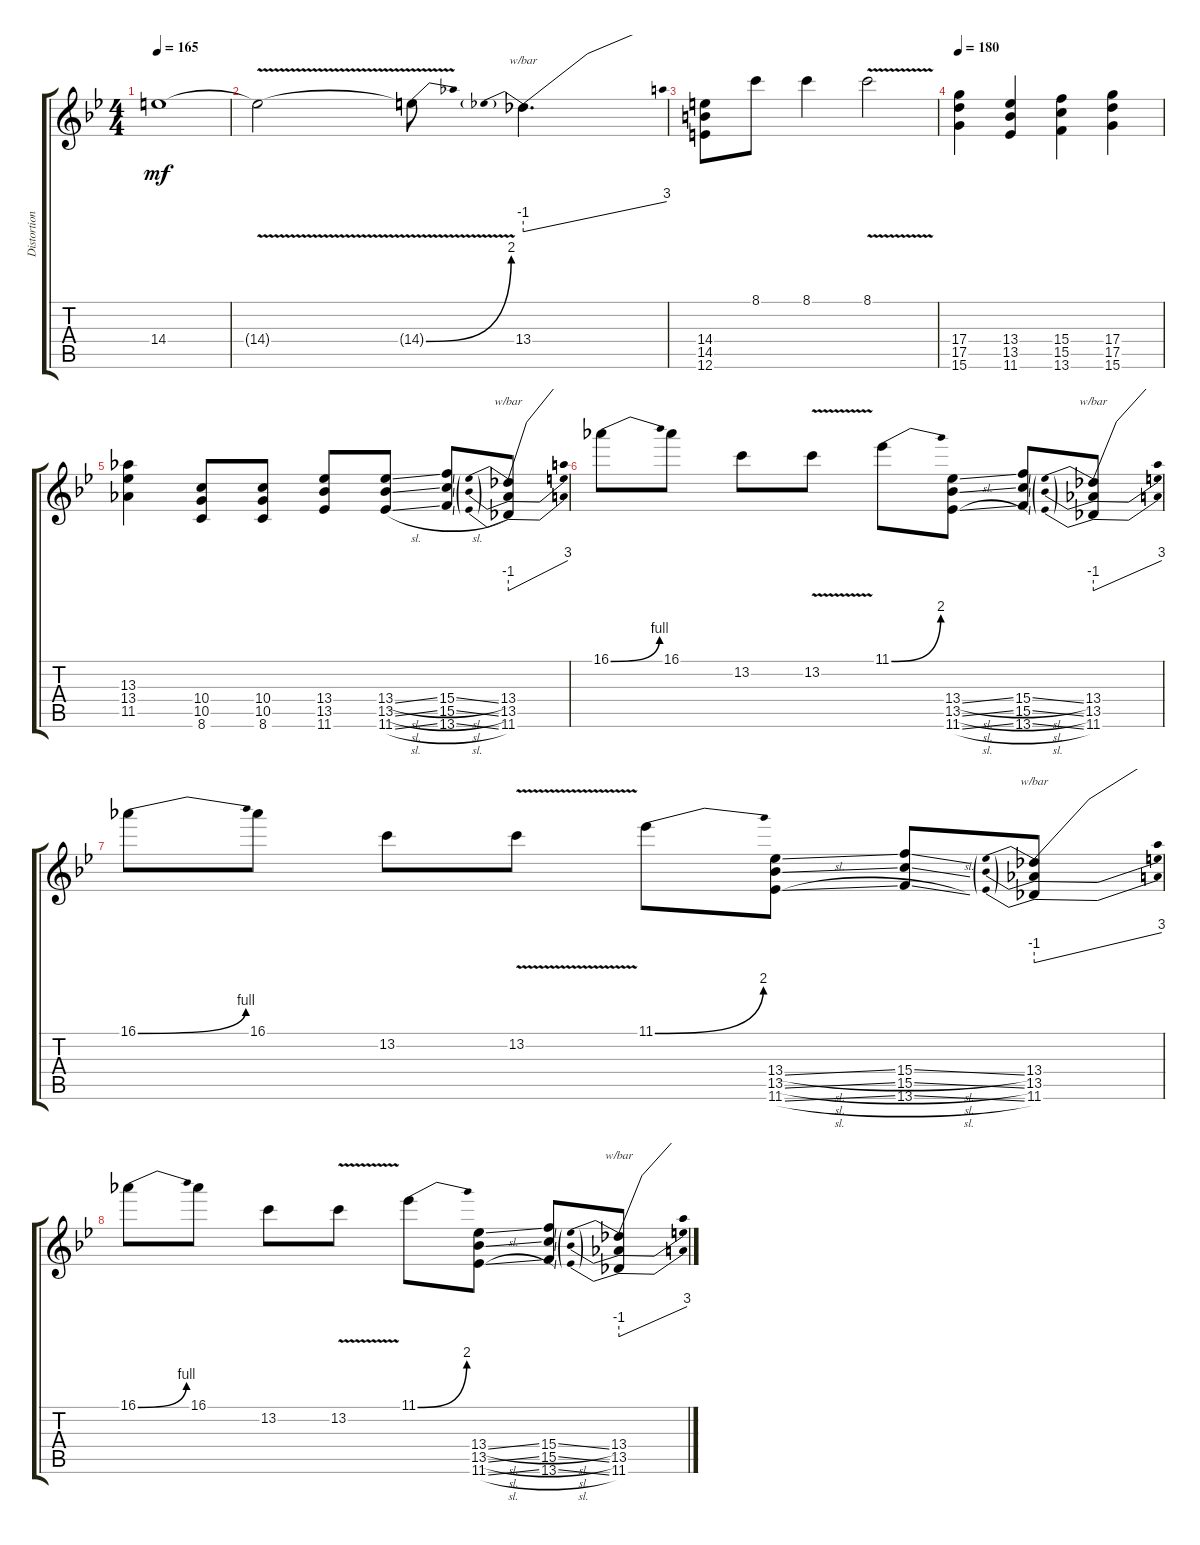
\track ("Distortion Guitar" "Distortion") {instrument distortionguitar}
\staff {score tabs}
\tuning (E4 B3 G3 D3 A2 E2) {hide}
\ts (4 4)
\tempo 165
\clef g2
\ks bb
14.4.1{dy mf} |
14.4{v t}.2 14.4{be (bend 0 0 60 8) t}.8 13.4.4{d tbe (predivedive default 0 -4 60 12)} |
(14.4 14.5 12.6).8 8.1.8 8.1.4 8.1{v}.2 |
\tempo 180
(17.4 17.5 15.6).4 (13.4 13.5 11.6).4 (15.4 15.5 13.6).4 (17.4 17.5 15.6).4 |
(13.3 13.4 11.5).4 (10.4 10.5 8.6).8 (10.4 10.5 8.6).8 (13.4 13.5 11.6).8 (13.4{sl} 13.5{sl} 11.6{sl}).8 (15.4{sl} 15.5{sl} 13.6{sl}).8 (13.4 13.5 11.6).8{tbe (predivedive default 0 -4 60 12)} |
16.1{be (bend 0 0 60 4)}.8 16.1.8 13.2.8 13.2{v}.8 11.1{be (bend 0 0 60 8)}.8 (13.4{sl} 13.5{sl} 11.6{sl}).8 (15.4{sl} 15.5{sl} 13.6{sl}).8 (13.4 13.5 11.6).8{tbe (predivedive default 0 -4 60 12)} |
16.1{be (bend 0 0 60 4)}.8 16.1.8 13.2.8 13.2{v}.8 11.1{be (bend 0 0 60 8)}.8 (13.4{sl} 13.5{sl} 11.6{sl}).8 (15.4{sl} 15.5{sl} 13.6{sl}).8 (13.4 13.5 11.6).8{tbe (predivedive default 0 -4 60 12)} |
16.1{be (bend 0 0 60 4)}.8 16.1.8 13.2.8 13.2{v}.8 11.1{be (bend 0 0 60 8)}.8 (13.4{sl} 13.5{sl} 11.6{sl}).8 (15.4{sl} 15.5{sl} 13.6{sl}).8 (13.4 13.5 11.6).8{tbe (predivedive default 0 -4 60 12)}
